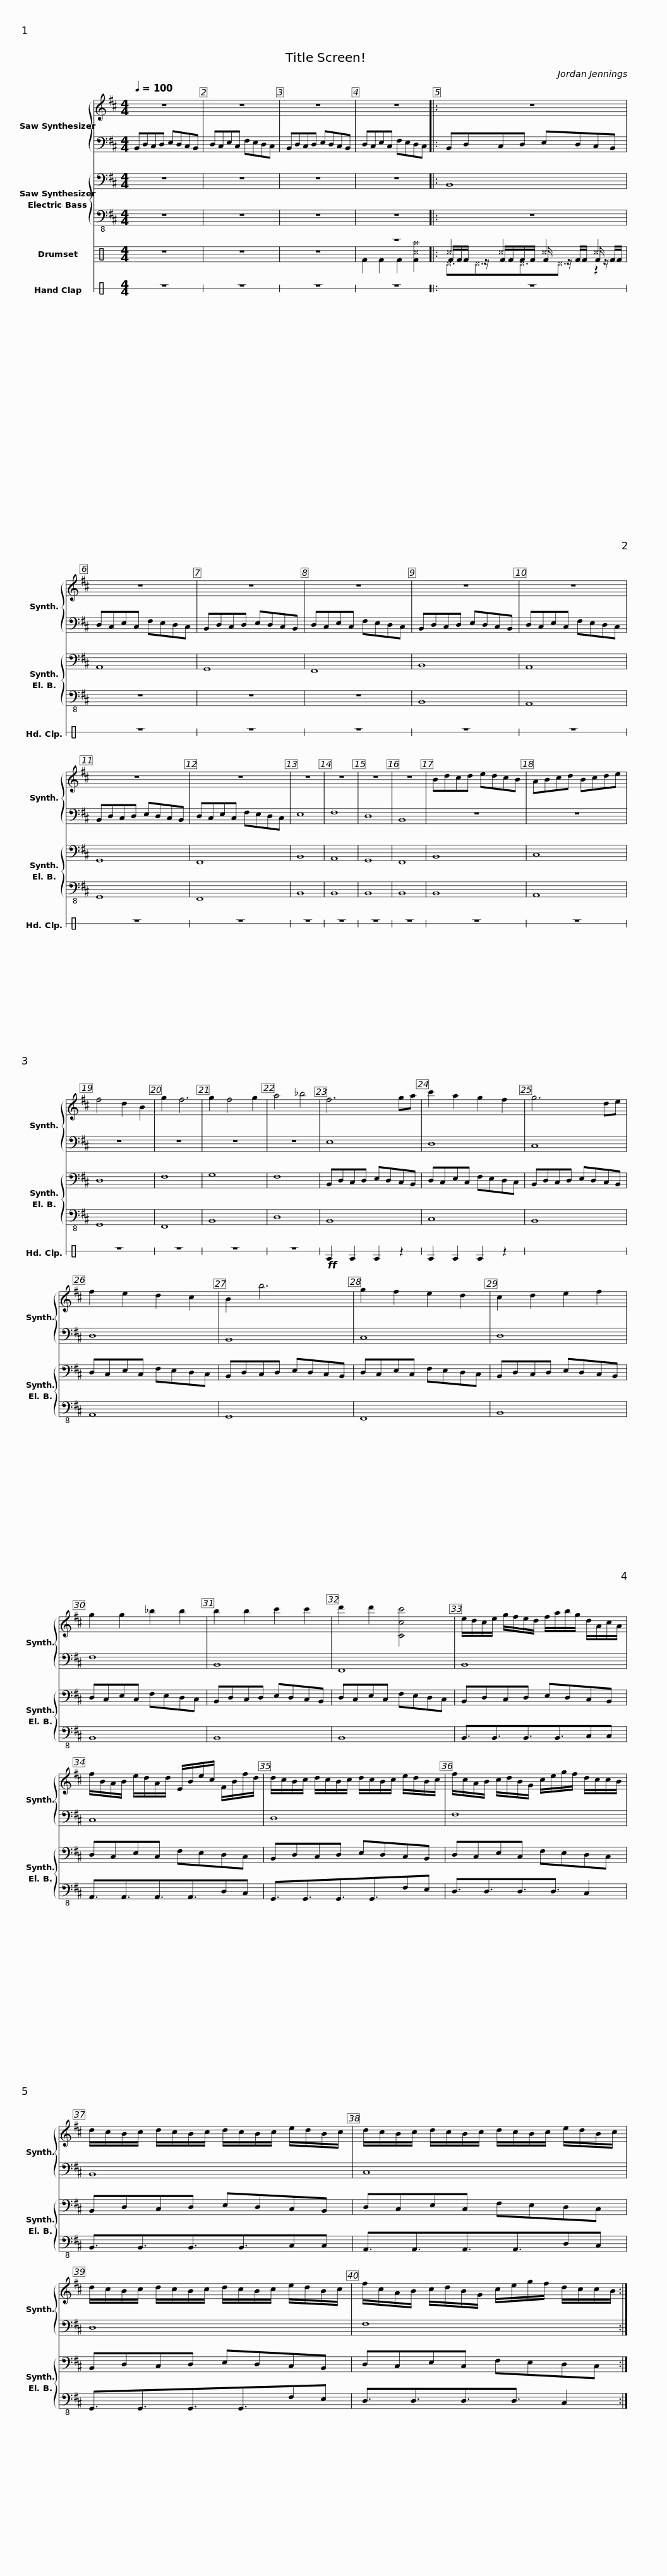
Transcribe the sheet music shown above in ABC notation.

X:1
%%score { 1 | 2 } { 3 4 } ( 5 6 7 ) 8
L:1/8
Q:1/4=100
M:4/4
I:linebreak $
K:D
V:1 treble
V:2 bass
V:3 bass
V:4 bass-8
V:5 perc
K:none
V:6 perc
K:none
V:7 perc
K:none
V:8 perc stafflines=1
K:none
V:1
 z8 | z8 | z8 | z8 |:$ z8 | %5
 z8 | z8 |$ z8 | z8 | z8 | %10
 z8 | z8 |$ z8 | z8 | z8 | %15
 z8 | Bdcd edcB | ABcd Bcde | f4 d2 B2 | g2 f6 | %20
 g2 f4 g2 |$ a4 _b4 | f6 ga | c'2 a2 g2 f2 | g6 de | %25
 f2 e2 d2 c2 |$ B2 b6 | g2 f2 e2 d2 | c2 d2 e2 f2 | g2 g2 _b2 b2 | %30
 b2 b2 c'2 c'2 |$ d'2 d'2 [Ccc']4 | e/d/c/e/ g/f/e/d/ f/a/b/g/ d/A/c/A/ | f/B/A/B/ e/d/A/d/ E/B/e/c/ F/B/f/d/ |$ d/c/B/c/ d/c/B/c/ d/c/B/c/ e/d/B/c/ | %35
 f/c/A/B/ c/d/B/G/ c/e/g/f/ d/c/c/B/ |$ d/c/B/c/ d/c/B/c/ d/c/B/c/ e/d/B/c/ | d/c/B/c/ d/c/B/c/ d/c/B/c/ e/d/B/c/ |$ d/c/B/c/ d/c/B/c/ d/c/B/c/ e/d/B/c/ | f/c/A/B/ c/d/B/G/ c/e/g/f/ d/c/c/B/ :| %40
V:2
 B,,D,C,D, E,D,C,B,, | D,C,E,C, F,E,D,C, | B,,D,C,D, E,D,C,B,, | D,C,E,C, F,E,D,C, |:$ B,,D,C,D, E,D,C,B,, | %5
 D,C,E,C, F,E,D,C, | B,,D,C,D, E,D,C,B,, |$ D,C,E,C, F,E,D,C, | B,,D,C,D, E,D,C,B,, | D,C,E,C, F,E,D,C, | %10
 B,,D,C,D, E,D,C,B,, | D,C,E,C, F,E,D,C, |$ E,8 | F,8 | D,8 | %15
 B,,8 | z8 | z8 | z8 | z8 | %20
 z8 |$ z8 | E,8 | D,8 | C,8 | %25
 D,8 |$ B,,8 | C,8 | D,8 | F,8 | %30
 B,,8 |$ F,,8 | B,,8 | C,8 |$ D,8 | %35
 F,8 |$ B,,8 | C,8 |$ D,8 | F,8 :| %40
V:3
 z8 | z8 | z8 | z8 |:$ B,,8 | %5
 A,,8 | G,,8 |$ F,,8 | B,,8 | A,,8 | %10
 G,,8 | F,,8 |$ B,,8 | A,,8 | G,,8 | %15
 F,,8 | B,,8 | C,8 | D,8 | F,8 | %20
 G,8 |$ F,8 | B,,D,C,D, E,D,C,B,, | D,C,E,C, F,E,D,C, | B,,D,C,D, E,D,C,B,, | %25
 D,C,E,C, F,E,D,C, |$ B,,D,C,D, E,D,C,B,, | D,C,E,C, F,E,D,C, | B,,D,C,D, E,D,C,B,, | D,C,E,C, F,E,D,C, | %30
 B,,D,C,D, E,D,C,B,, |$ D,C,E,C, F,E,D,C, | B,,D,C,D, E,D,C,B,, | D,C,E,C, F,E,D,C, |$ B,,D,C,D, E,D,C,B,, | %35
 D,C,E,C, F,E,D,C, |$ B,,D,C,D, E,D,C,B,, | D,C,E,C, F,E,D,C, |$ B,,D,C,D, E,D,C,B,, | D,C,E,C, F,E,D,C, :| %40
V:4
 z8 | z8 | z8 | z8 |:$ z8 | %5
 z8 | z8 |$ z8 | B,,8 | A,,8 | %10
 G,,8 | F,,8 |$ B,,8 | B,,8 | B,,8 | %15
 B,,8 | B,,8 | A,,8 | G,,8 | F,,8 | %20
 B,,8 |$ D,8 | B,,8 | C,8 | B,,8 | %25
 A,,8 |$ G,,8 | F,,8 | B,,8 | B,,8 | %30
 B,,8 |$ B,,8 | B,,3/2B,,3/2B,,3/2B,,3/2C,C, | A,,3/2A,,3/2A,,3/2A,,3/2D,C, |$ G,,3/2G,,3/2G,,3/2G,,3/2F,E, | %35
 D,3/2D,3/2D,3/2D,3/2 C,2 |$ B,,3/2B,,3/2B,,3/2B,,3/2C,C, | A,,3/2A,,3/2A,,3/2A,,3/2D,C, |$ G,,3/2G,,3/2G,,3/2G,,3/2F,E, | D,3/2D,3/2D,3/2D,3/2 C,2 :| %40
V:5
[K:C] z8 | z8 | z8 | z8 |:$ ^c2 ^c2 ^c2 ^c2 | %5
 x8 | x8 |$ x8 | x8 | x8 | %10
 x8 | x8 |$ x8 | x8 | x8 | %15
 x8 | x8 | x8 | x8 | x8 | %20
 x8 |$ x8 | x8 | x8 | x8 | %25
 x8 |$ x8 | x8 | x8 | x8 | %30
 x8 |$ x8 | x8 | x8 |$ x8 | %35
 x8 |$ x8 | x8 |$ x8 | x8 :| %40
V:6
[K:C] x8 | x8 | x8 | F2 F2 F2 [F^c^a]2 |:$ F/F/F/ z/ F/F/F/F/ F/ z/ F/F/ F/ z/ F/F/ | %5
 x8 | x8 |$ x8 | x8 | x8 | %10
 x8 | x8 |$ x8 | x8 | x8 | %15
 x8 | x8 | x8 | x8 | x8 | %20
 x8 |$ x8 | x8 | x8 | x8 | %25
 x8 |$ x8 | x8 | x8 | x8 | %30
 x8 |$ x8 | x8 | x8 |$ x8 | %35
 x8 |$ x8 | x8 |$ x8 | x8 :| %40
V:7
[K:C] x8 | x8 | x8 | x8 |:$ ^D3/2^D3/2^D3/2^D3/2 z2 | %5
 x8 | x8 |$ x8 | x8 | x8 | %10
 x8 | x8 |$ x8 | x8 | x8 | %15
 x8 | x8 | x8 | x8 | x8 | %20
 x8 |$ x8 | x8 | x8 | x8 | %25
 x8 |$ x8 | x8 | x8 | x8 | %30
 x8 |$ x8 | x8 | x8 |$ x8 | %35
 x8 |$ x8 | x8 |$ x8 | x8 :| %40
V:8
[K:C] z8 | z8 | z8 | z8 |:$ z8 | %5
 z8 | z8 |$ z8 | z8 | z8 | %10
 z8 | z8 |$ z8 | z8 | z8 | %15
 z8 | z8 | z8 | z8 | z8 | %20
 z8 |$ z8 |!ff! E2 E2 E2 z2 | E2 E2 E2 z2 | x8 | %25
 x8 |$ x8 | x8 | x8 | x8 | %30
 x8 |$ x8 | x8 | x8 |$ x8 | %35
 x8 |$ x8 | x8 |$ x8 | x8 :| %40
